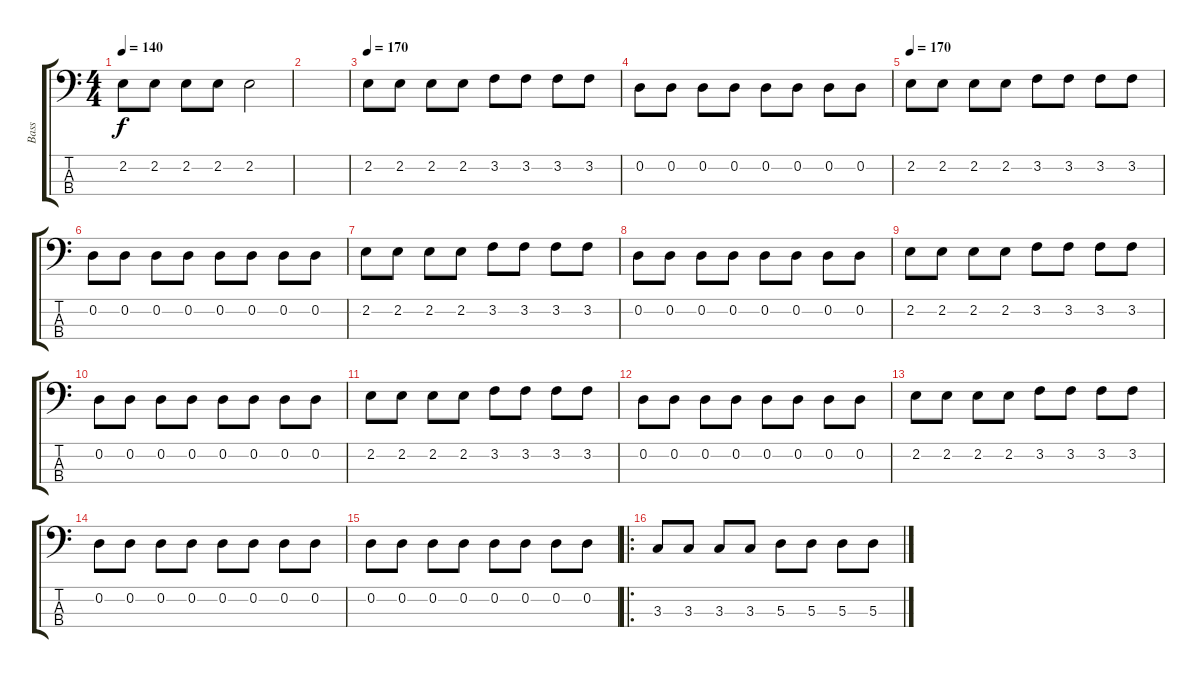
\track ("Bass" "Bass") {instrument electricbassfinger}
\staff {score tabs}
\tuning (G2 D2 A1 E1) {hide}
\ts (4 4)
\tempo 140
\clef f4
\ks c
2.2.8{dy f} 2.2.8 2.2.8 2.2.8 2.2.2 |
|
\tempo 170
2.2.8 2.2.8 2.2.8 2.2.8 3.2.8 3.2.8 3.2.8 3.2.8 |
0.2.8 0.2.8 0.2.8 0.2.8 0.2.8 0.2.8 0.2.8 0.2.8 |
\tempo 170
2.2.8 2.2.8 2.2.8 2.2.8 3.2.8 3.2.8 3.2.8 3.2.8 |
0.2.8 0.2.8 0.2.8 0.2.8 0.2.8 0.2.8 0.2.8 0.2.8 |
2.2.8 2.2.8 2.2.8 2.2.8 3.2.8 3.2.8 3.2.8 3.2.8 |
0.2.8 0.2.8 0.2.8 0.2.8 0.2.8 0.2.8 0.2.8 0.2.8 |
2.2.8 2.2.8 2.2.8 2.2.8 3.2.8 3.2.8 3.2.8 3.2.8 |
0.2.8 0.2.8 0.2.8 0.2.8 0.2.8 0.2.8 0.2.8 0.2.8 |
2.2.8 2.2.8 2.2.8 2.2.8 3.2.8 3.2.8 3.2.8 3.2.8 |
0.2.8 0.2.8 0.2.8 0.2.8 0.2.8 0.2.8 0.2.8 0.2.8 |
2.2.8 2.2.8 2.2.8 2.2.8 3.2.8 3.2.8 3.2.8 3.2.8 |
0.2.8 0.2.8 0.2.8 0.2.8 0.2.8 0.2.8 0.2.8 0.2.8 |
0.2.8 0.2.8 0.2.8 0.2.8 0.2.8 0.2.8 0.2.8 0.2.8 |
\ro
3.3.8 3.3.8 3.3.8 3.3.8 5.3.8 5.3.8 5.3.8 5.3.8
